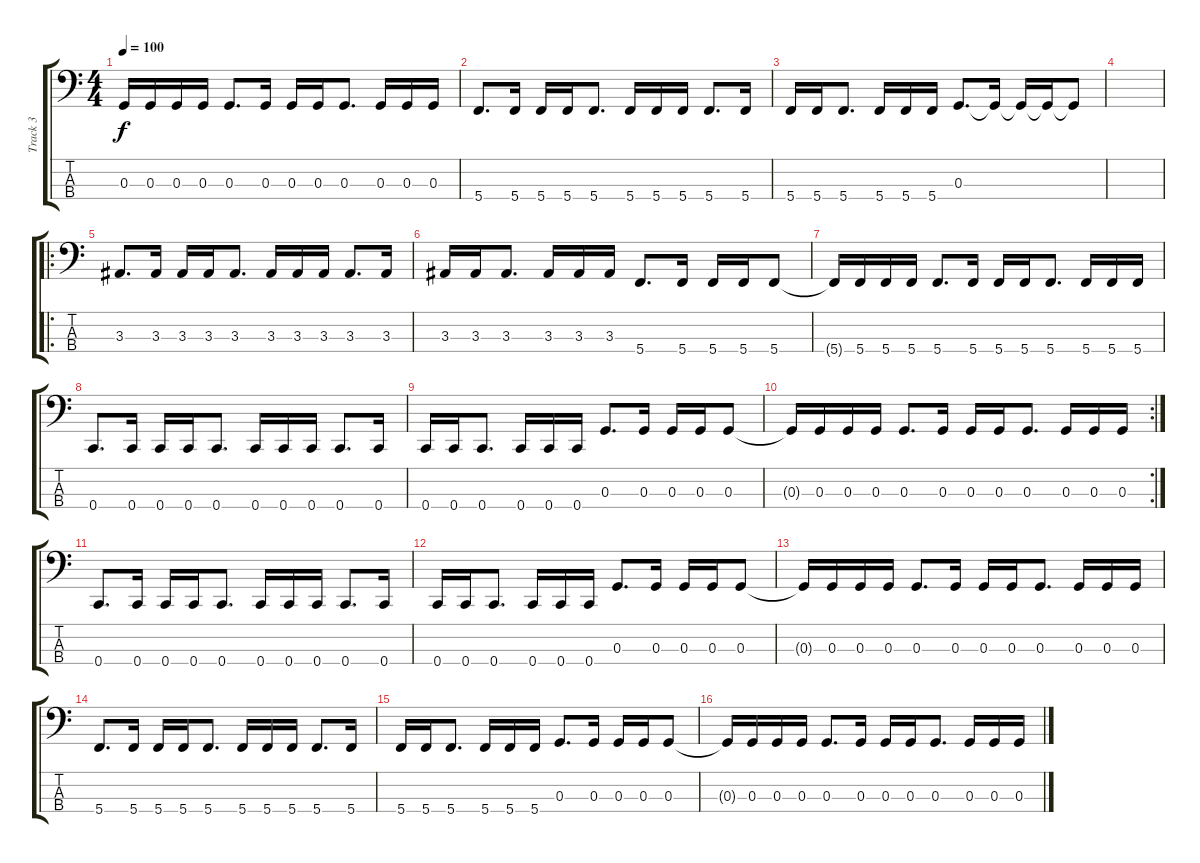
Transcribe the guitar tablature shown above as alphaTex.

\track ("Track 3" "Track 3") {instrument electricbasspick}
\staff {score tabs}
\tuning (F2 C2 G1 C1) {hide}
\ts (4 4)
\tempo 100
\clef f4
\ks c
0.3{t}.16{dy f} 0.3.16 0.3.16 0.3.16 0.3.8{d} 0.3.16 0.3.16 0.3.16 0.3.8{d} 0.3.16 0.3.16 0.3.16 |
5.4.8{d} 5.4.16 5.4.16 5.4.16 5.4.8{d} 5.4.16 5.4.16 5.4.16 5.4.8{d} 5.4.16 |
5.4.16 5.4.16 5.4.8{d} 5.4.16 5.4.16 5.4.16 0.3.8{d} 0.3{t}.16 0.3{t}.16 0.3{t}.16 0.3{t}.8 |
|
\ro
3.3.8{d} 3.3.16 3.3.16 3.3.16 3.3.8{d} 3.3.16 3.3.16 3.3.16 3.3.8{d} 3.3.16 |
3.3.16 3.3.16 3.3.8{d} 3.3.16 3.3.16 3.3.16 5.4.8{d} 5.4.16 5.4.16 5.4.16 5.4.8 |
5.4{t}.16 5.4.16 5.4.16 5.4.16 5.4.8{d} 5.4.16 5.4.16 5.4.16 5.4.8{d} 5.4.16 5.4.16 5.4.16 |
0.4.8{d} 0.4.16 0.4.16 0.4.16 0.4.8{d} 0.4.16 0.4.16 0.4.16 0.4.8{d} 0.4.16 |
0.4.16 0.4.16 0.4.8{d} 0.4.16 0.4.16 0.4.16 0.3.8{d} 0.3.16 0.3.16 0.3.16 0.3.8 |
\rc 2
0.3{t}.16 0.3.16 0.3.16 0.3.16 0.3.8{d} 0.3.16 0.3.16 0.3.16 0.3.8{d} 0.3.16 0.3.16 0.3.16 |
0.4.8{d} 0.4.16 0.4.16 0.4.16 0.4.8{d} 0.4.16 0.4.16 0.4.16 0.4.8{d} 0.4.16 |
0.4.16 0.4.16 0.4.8{d} 0.4.16 0.4.16 0.4.16 0.3.8{d} 0.3.16 0.3.16 0.3.16 0.3.8 |
0.3{t}.16 0.3.16 0.3.16 0.3.16 0.3.8{d} 0.3.16 0.3.16 0.3.16 0.3.8{d} 0.3.16 0.3.16 0.3.16 |
5.4.8{d} 5.4.16 5.4.16 5.4.16 5.4.8{d} 5.4.16 5.4.16 5.4.16 5.4.8{d} 5.4.16 |
5.4.16 5.4.16 5.4.8{d} 5.4.16 5.4.16 5.4.16 0.3.8{d} 0.3.16 0.3.16 0.3.16 0.3.8 |
0.3{t}.16 0.3.16 0.3.16 0.3.16 0.3.8{d} 0.3.16 0.3.16 0.3.16 0.3.8{d} 0.3.16 0.3.16 0.3.16
